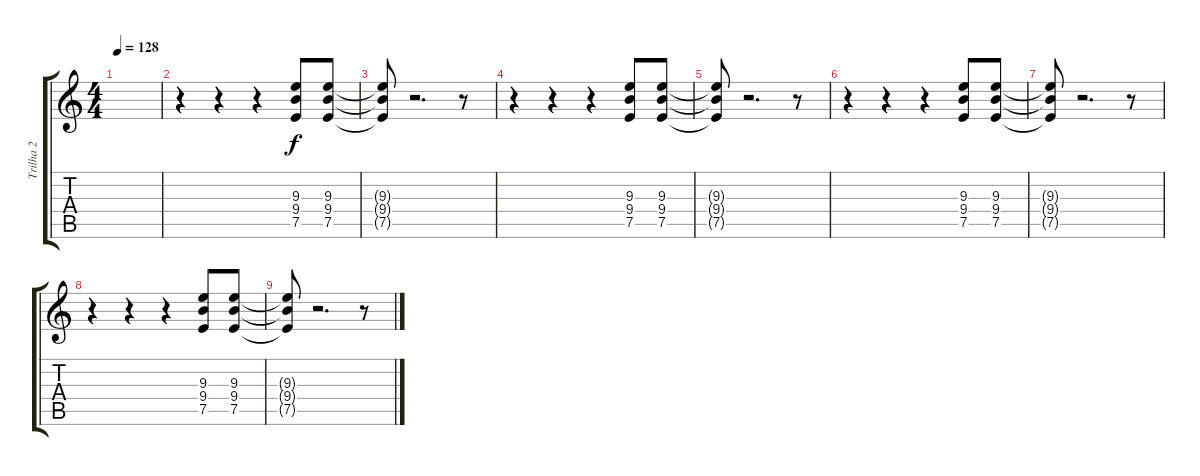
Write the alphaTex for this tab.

\track ("Trilha 2" "Trilha 2") {instrument overdrivenguitar}
\staff {score tabs}
\tuning (E4 B3 G3 D3 A2 E2) {hide}
\ts (4 4)
\tempo 128
\clef g2
\ks c
|
r.4 r.4 r.4 (9.3 9.4 7.5).8 (9.3 9.4 7.5).8 |
(9.3{t} 9.4{t} 7.5{t}).8 r.2{d} r.8 |
r.4 r.4 r.4 (9.3 9.4 7.5).8 (9.3 9.4 7.5).8 |
(9.3{t} 9.4{t} 7.5{t}).8 r.2{d} r.8 |
r.4 r.4 r.4 (9.3 9.4 7.5).8 (9.3 9.4 7.5).8 |
(9.3{t} 9.4{t} 7.5{t}).8 r.2{d} r.8 |
r.4 r.4 r.4 (9.3 9.4 7.5).8 (9.3 9.4 7.5).8 |
(9.3{t} 9.4{t} 7.5{t}).8 r.2{d} r.8
